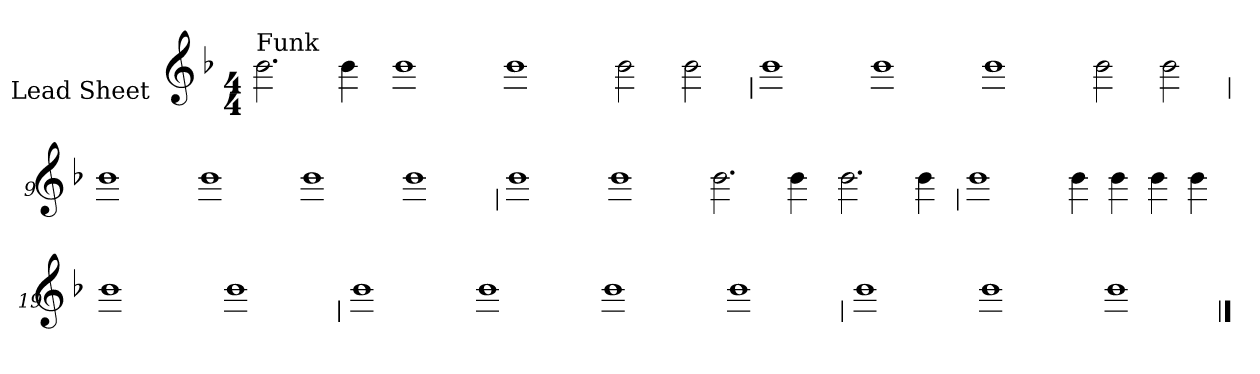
**kern
*part1
*staff1
*I"Lead Sheet
*stria0
*clefG2
*k[b-]
*F:
*M4/4
=1||
!LO:TX:a:t=Funk
2.b-
4b-
=2-
1b-
=3-
1b-
=4-
2b-
2b-
!!LO:LB:g=z
=5
1b-
=6-
1b-
=7-
1b-
=8-
2b-
2b-
!!LO:LB:g=z
=9
1b-
=10-
1b-
=11-
1b-
=12-
1b-
!!LO:LB:g=z
=13
1b-
=14-
1b-
=15-
2.b-
4b-
=16-
2.b-
4b-
!!LO:LB:g=z
=17
1b-
=18-
4b-
4b-
4b-
4b-
=19-
1b-
=20-
1b-
!!LO:LB:g=z
=21
1b-
=22-
1b-
=23-
1b-
=24-
1b-
!!LO:LB:g=z
=25
1b-
=26-
1b-
=27-
1b-
==
*-
